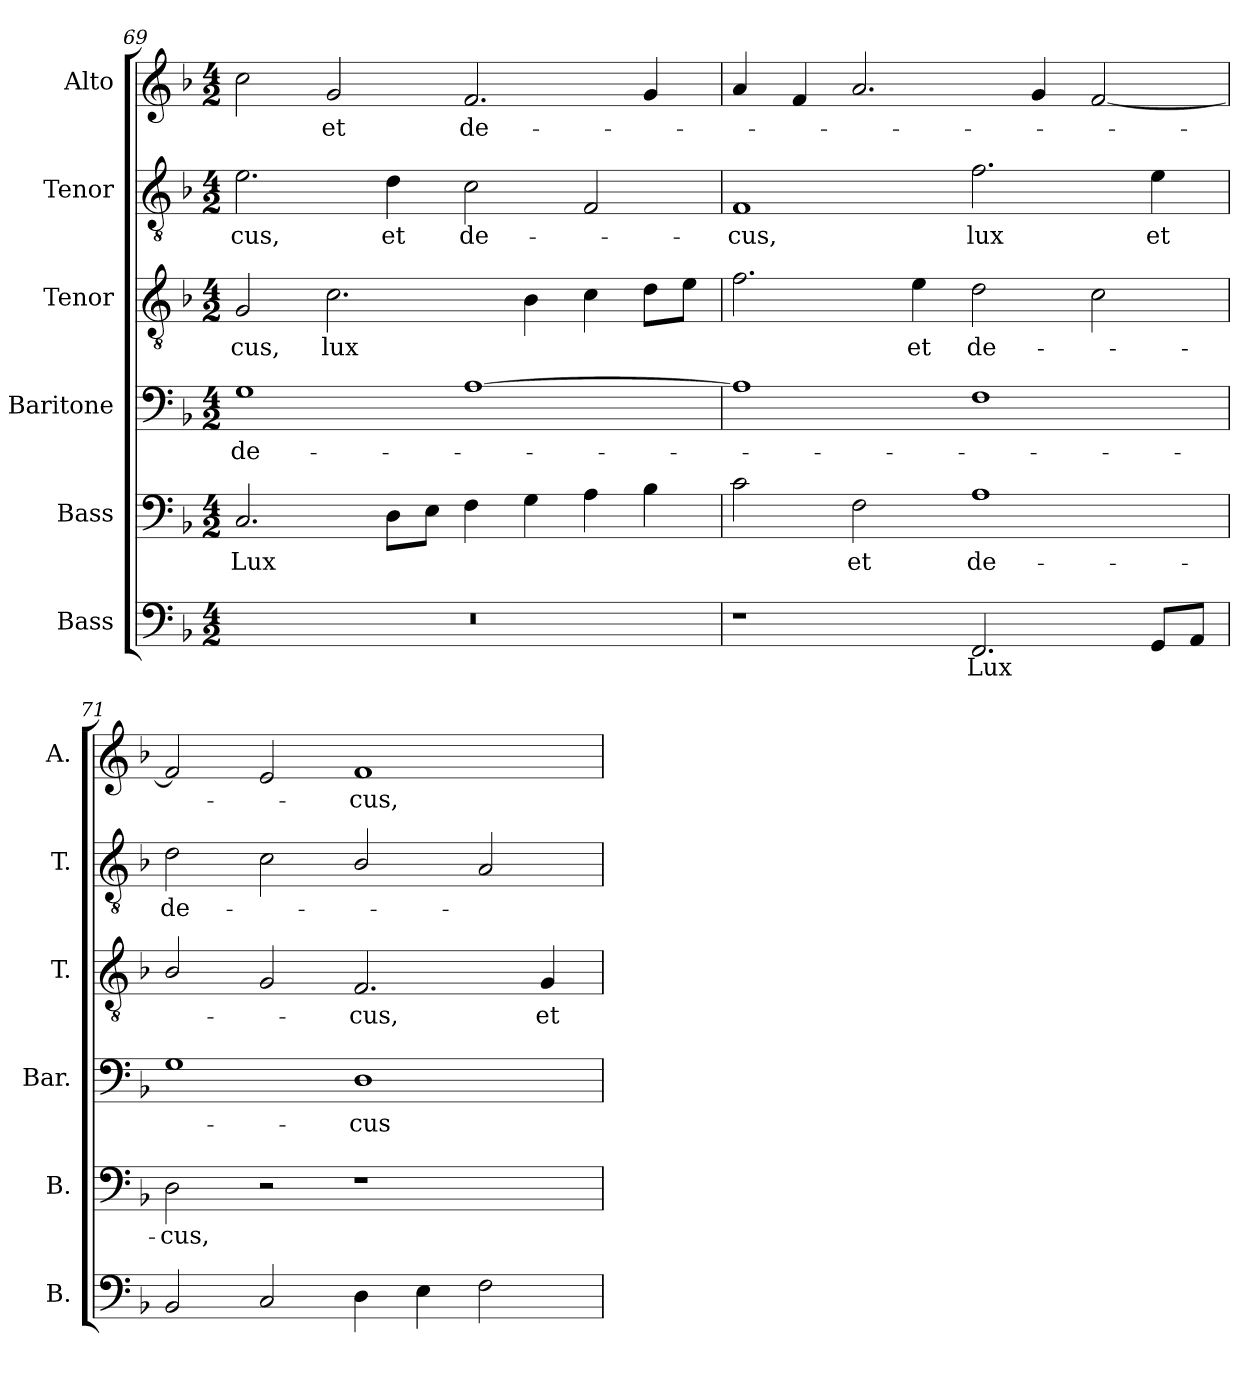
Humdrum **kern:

**kern	**text	**kern	**text	**kern	**text	**kern	**text	**kern	**text	**kern	**text
*part6	*part6	*part5	*part5	*part4	*part4	*part3	*part3	*part2	*part2	*part1	*part1
*staff6	*staff6	*staff5	*staff5	*staff4	*staff4	*staff3	*staff3	*staff2	*staff2	*staff1	*staff1
*I"Bass	*	*I"Bass	*	*I"Baritone	*	*I"Tenor	*	*I"Tenor	*	*I"Alto	*
*I'B.	*	*I'B.	*	*I'Bar.	*	*I'T.	*	*I'T.	*	*I'A.	*
!!LO:LB:g=z
*clefF4	*	*clefF4	*	*clefF4	*	*clefGv2	*	*clefGv2	*	*clefG2	*
*	*	*	*	*	*	*ITrd7c12	*	*ITrd7c12	*	*	*
*k[b-]	*	*k[b-]	*	*k[b-]	*	*k[b-]	*	*k[b-]	*	*k[b-]	*
*F:	*	*F:	*	*F:	*	*F:	*	*F:	*	*F:	*
*M4/2	*	*M4/2	*	*M4/2	*	*M4/2	*	*M4/2	*	*M4/2	*
=69	=69	=69	=69	=69	=69	=69	=69	=69	=69	=69	=69
!LO:N:vis=1	!	!	!	!	!	!	!	!	!	!	!
!	!	!	!LO:LY:b:color=#000000	!	!	!	!	!	!	!	!
!	!	!	!	!	!LO:LY:b:color=#000000	!	!	!	!	!	!
!	!	!	!	!	!	!	!LO:LY:b:color=#000000	!	!	!	!
!	!	!	!	!	!	!	!	!	!LO:LY:b:color=#000000	!	!
0r	.	2.Ci/	Lux	1Gi	de-	2GGi/	-cus,	2.Ei\	-cus,	2cci\	.
!	!	!	!	!	!	!	!LO:LY:b:color=#000000	!	!	!	!
!	!	!	!	!	!	!	!	!	!	!	!LO:LY:b:color=#000000
.	.	.	.	.	.	2.Ci\	lux	.	.	2gi/	et
!	!	!	!	!	!	!	!	!	!LO:LY:b:color=#000000	!	!
.	.	8Di\L	.	.	.	.	.	4Di\	et	.	.
.	.	8Ei\J	.	.	.	.	.	.	.	.	.
!	!	!	!	!	!	!	!	!	!LO:LY:b:color=#000000	!	!
!	!	!	!	!	!	!	!	!	!	!	!LO:LY:b:color=#000000
.	.	4Fi\	.	[1Ai	.	.	.	2Ci\	de-	2.fi/	de-
.	.	4Gi\	.	.	.	4BB-i\	.	.	.	.	.
.	.	4Ai\	.	.	.	4Ci\	.	2FFi/	.	.	.
.	.	4B-i\	.	.	.	8Di\L	.	.	.	4gi/	.
.	.	.	.	.	.	8Ei\J	.	.	.	.	.
=70	=70	=70	=70	=70	=70	=70	=70	=70	=70	=70	=70
!	!	!	!	!	!	!	!	!	!LO:LY:b:color=#000000	!	!
1r	.	2ci\	.	1Ai]	.	2.Fi\	.	1FFi	-cus,	4ai/	.
.	.	.	.	.	.	.	.	.	.	4fi/	.
!	!	!	!LO:LY:b:color=#000000	!	!	!	!	!	!	!	!
.	.	2Fi\	et	.	.	.	.	.	.	2.ai/	.
!	!	!	!	!	!	!	!LO:LY:b:color=#000000	!	!	!	!
.	.	.	.	.	.	4Ei\	et	.	.	.	.
!	!LO:LY:b:color=#000000	!	!	!	!	!	!	!	!	!	!
!	!	!	!LO:LY:b:color=#000000	!	!	!	!	!	!	!	!
!	!	!	!	!	!	!	!LO:LY:b:color=#000000	!	!	!	!
!	!	!	!	!	!	!	!	!	!LO:LY:b:color=#000000	!	!
2.FFi/	Lux	1Ai	de-	1Fi	.	2Di\	de-	2.Fi\	lux	.	.
.	.	.	.	.	.	.	.	.	.	4gi/	.
.	.	.	.	.	.	2Ci\	.	.	.	[2fi/	.
!	!	!	!	!	!	!	!	!	!LO:LY:b:color=#000000	!	!
8GGi/L	.	.	.	.	.	.	.	4Ei\	et	.	.
8AAi/J	.	.	.	.	.	.	.	.	.	.	.
=71	=71	=71	=71	=71	=71	=71	=71	=71	=71	=71	=71
!	!	!	!LO:LY:b:color=#000000	!	!	!	!	!	!	!	!
!	!	!	!	!	!	!	!	!	!LO:LY:b:color=#000000	!	!
2BB-i/	.	2Di\	-cus,	1Gi	.	2BB-i/	.	2Di\	de-	2fi/]	.
2Ci/	.	2r	.	.	.	2GGi/	.	2Ci\	.	2ei/	.
!	!	!	!	!	!LO:LY:b:color=#000000	!	!	!	!	!	!
!	!	!	!	!	!	!	!LO:LY:b:color=#000000	!	!	!	!
!	!	!	!	!	!	!	!	!	!	!	!LO:LY:b:color=#000000
4Di\	.	1r	.	1Di	-cus	2.FFi/	-cus,	2BB-i/	.	1fi	-cus,
4Ei\	.	.	.	.	.	.	.	.	.	.	.
2Fi\	.	.	.	.	.	.	.	2AAi/	.	.	.
!	!	!	!	!	!	!	!LO:LY:b:color=#000000	!	!	!	!
.	.	.	.	.	.	4GGi/	et	.	.	.	.
=	=	=	=	=	=	=	=	=	=	=	=
*-	*-	*-	*-	*-	*-	*-	*-	*-	*-	*-	*-
